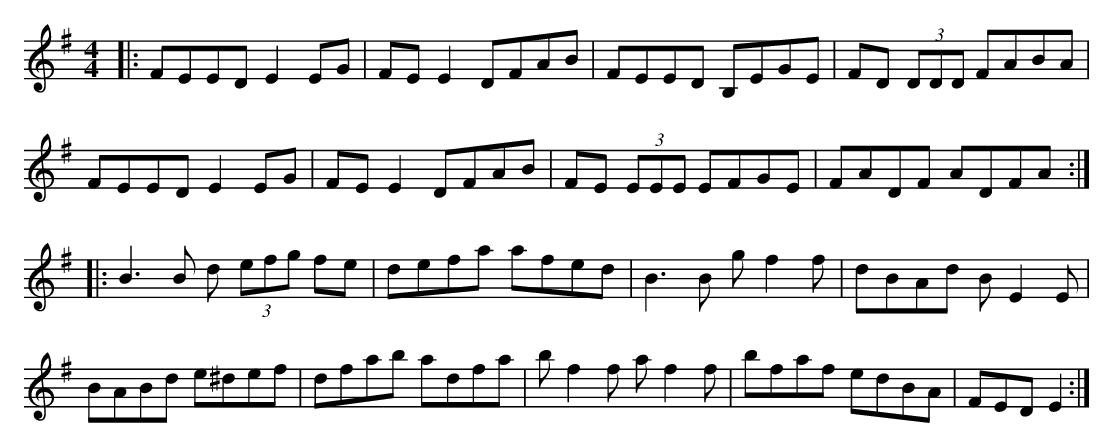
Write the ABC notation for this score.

X:1
M:4/4
K:Emin
|:FEED E2EG|FEE2 DFAB|FEED B,EGE|FD (3DDD FABA|
FEED E2EG|FEE2 DFAB|FE (3EEE EFGE|FADF ADFA:|
|:B3B d (3efg fe|defa afed|B3B gf2f|dBAd BE2E|
BABd e^def|dfab adfa|bf2f af2f|bfaf edBA|FEDE2:|
